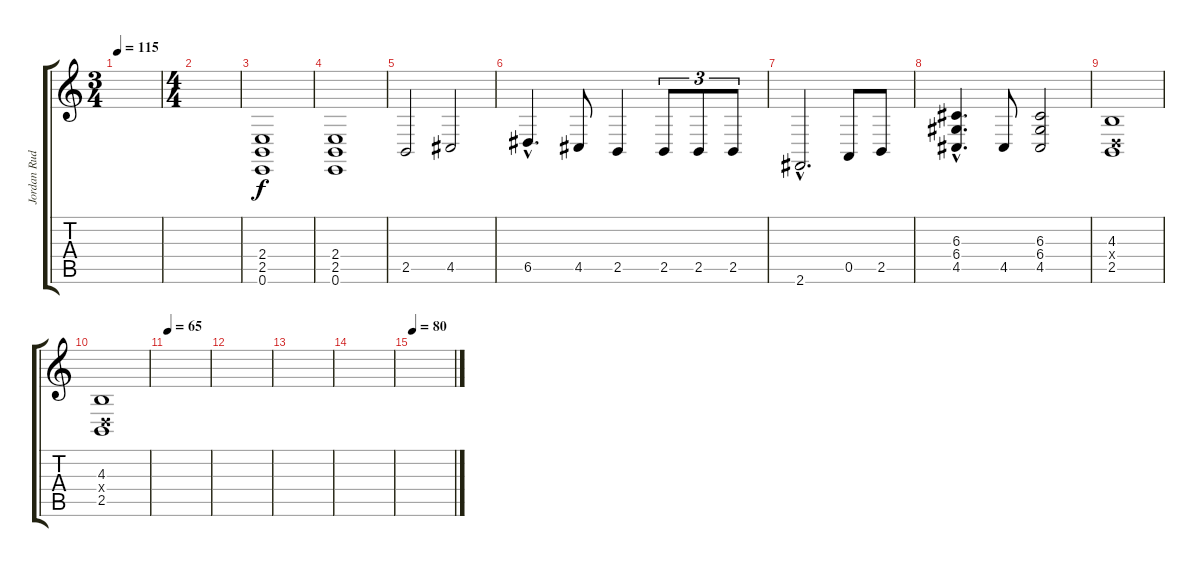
\track ("Jordan Rudness" "Jordan Rud") {instrument stringensemble1}
\staff {score tabs}
\tuning (E4 B3 G3 D3 A2 E2) {hide}
\ts (3 4)
\tempo 115
\clef g2
\ks c
|
\ts (4 4)
|
(2.4 2.5 0.6).1{instrument distortionguitar} |
(2.4 2.5 0.6).1 |
2.5.2 4.5.2 |
6.5{hac}.4{d} 4.5.8 2.5.4 2.5.8{tu (3 2)} 2.5.8{tu (3 2)} 2.5.8{tu (3 2)} |
2.6{hac}.2{d} 0.5.8 2.5.8 |
(6.3{hac} 6.4{hac} 4.5{hac}).4{d} 4.5.8 (6.3 6.4 4.5).2 |
(4.3 0.4{x} 2.5).1 |
(4.3 0.4{x} 2.5).1 |
\tempo 65
|
|
|
|
\tempo 80
